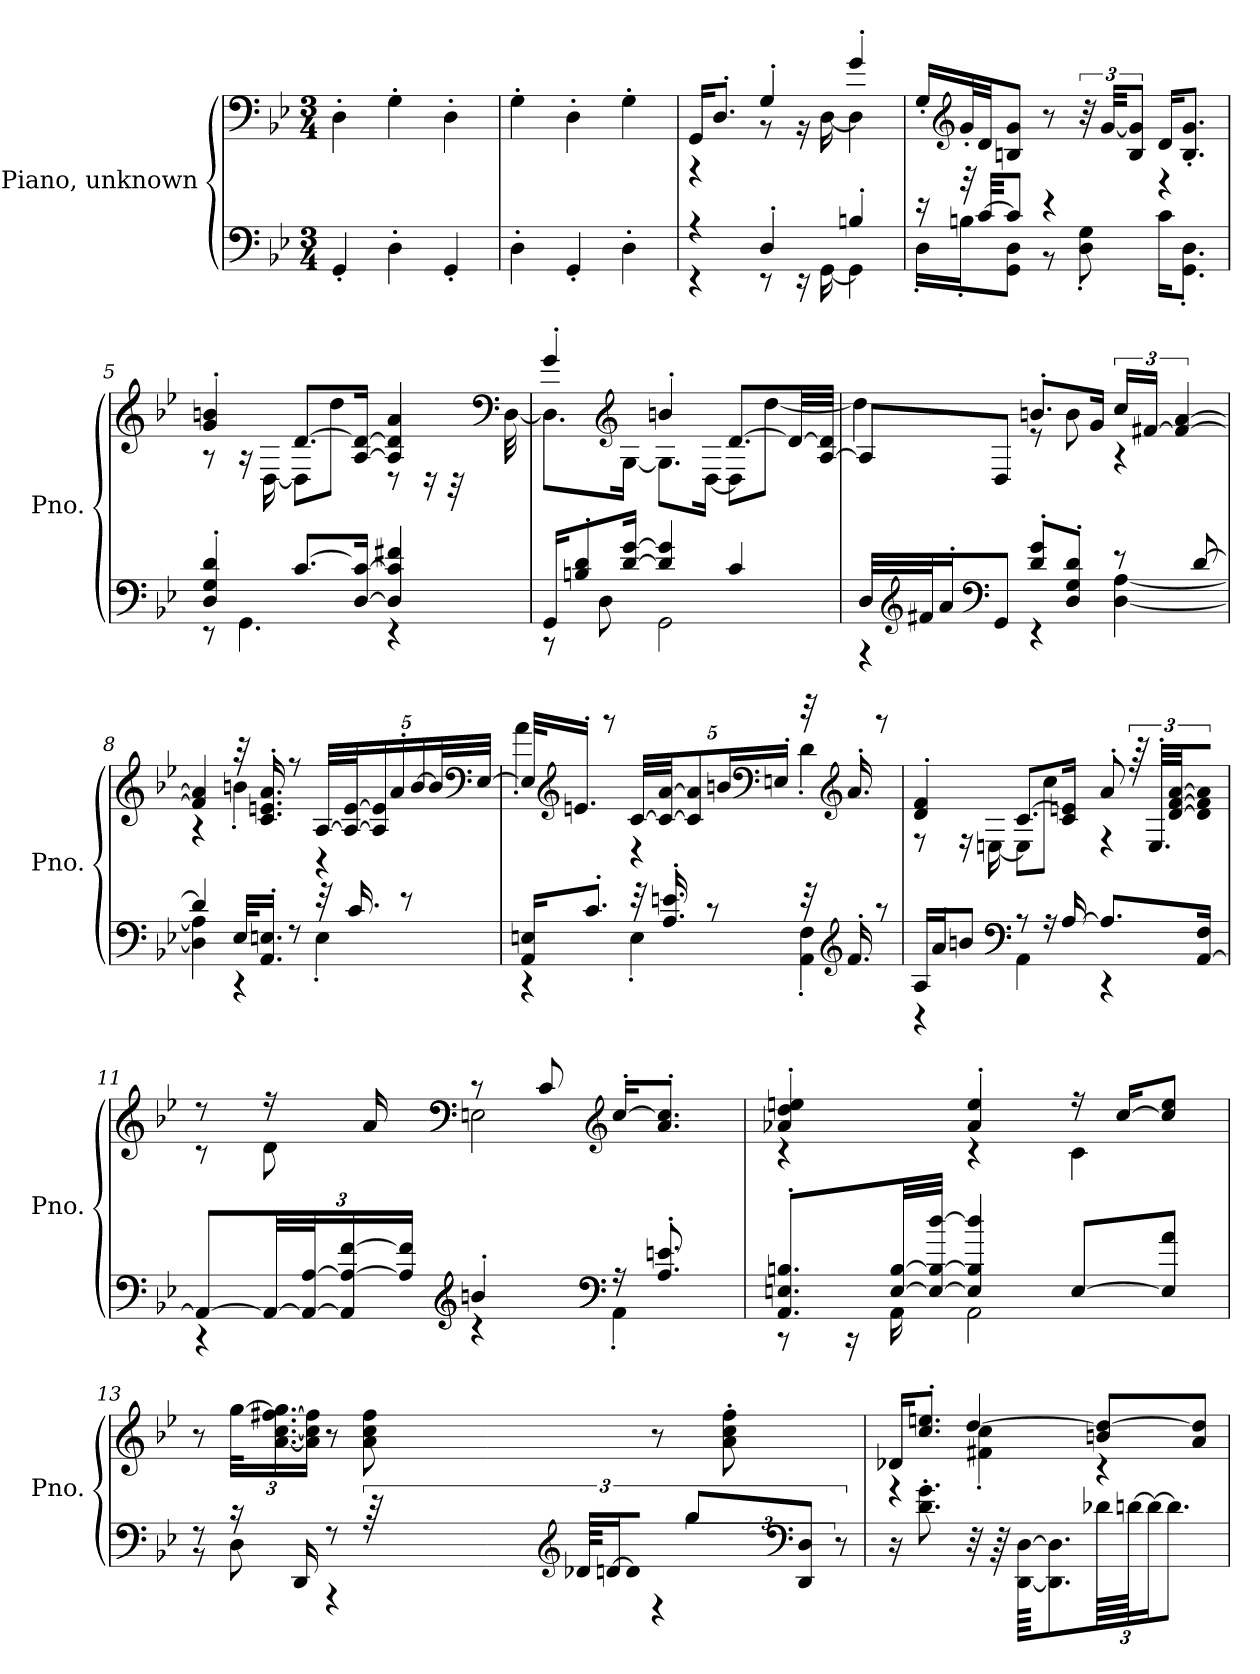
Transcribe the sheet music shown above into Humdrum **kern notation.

**kern	**kern
*part1	*part1
*staff2	*staff1
*I"Piano, unknown	*
*I'Pno.	*
*clefF4	*clefF4
*k[b-e-]	*k[b-e-]
*M3/4	*M3/4
*MM182	*MM182
=1	=1
4GG'/	4D'\
4D'\	4G'\
4GG'/	4D'\
=2	=2
4D'\	4G'\
4GG'/	4D'\
4D'\	4G'\
=3	=3
*^	*^
4r	4r	16GG/KL	4r
.	.	8.D'/J	.
4D'/	8r	4G'/	8r
.	16r	.	16r
.	[16GG\	.	[16D\
4Bn'/	4GG\]	4g'/	4D\]
*	*	*v	*v
=4	=4	=4
16r	16D'\LL	16G'/LL
*	*	*clefG2
32r	16Bn'\J	32g'/L
[32c/KKL	.	32d/JJ
8c/J]	8GG\ 8D\J	8Bn/ 8g/J
4r	8r	8r
.	8D\' 8G\'	48r
.	.	[48g/KKL
.	.	12B/ 12g/]J
4r	16c\KL	16d/KL
.	8.GG\' 8.D\'J	8.B/' 8.g/'J
!!LO:LB:g=z
=5	=5	=5
*	*	*^
4D/' 4G/' 4d/'	8r	4g/' 4bn/'	8r
.	4.GG\	.	16r
.	.	.	[16D\
[8.c/L	.	[8.d/L	8D\L]
.	.	.	8dd\J
[16D/ 16c/_Jk	.	[16A/ 16d/_Jk	.
4D/] 4c/] 4f#X/	4r	4A/] 4d/] 4a/	8r
.	.	.	16r
.	.	.	32r
*	*	*clefF4	*
.	.	.	[32D\
=6	=6	=6	=6
16GG/KL	8r	4g'/	8.D\L]
8Bn/' 8d/'	.	.	.
.	8D\	.	.
*	*	*clefG2	*
[16d/ [16g/Jk	.	.	[16G\Jk
4d/] 4g/]	2GG\	4bn'/	8.G\L]
.	.	.	[16D\Jk
4c/	.	[8.d/L	8D\L]
.	.	.	[8dd\J
.	.	32d/LL_	.
.	.	[32A/ 32d/]JJJ	.
!!LO:LB:g=z	!!
=7	=7	=7	=7
32D/LLL	4r	8A/L]	4dd\]
*clefG2	*	*	*
32f#X/J	.	.	.
16a'/J	.	.	.
*clefF4	*	*	*
8GG/J	.	8D/J	.
8d/' 8g/'L	4r	8.bn'/L	8r
8D/' 8G/' 8d/'J	.	.	8b\
.	.	16g/Jk	.
8r	[4D\ [4A\	24cc/LL	4r
.	.	[24f#X/JJ	.
.	.	6f#/_ [6a/	.
[8d/	.	.	.
=8	=8	=8	=8
4d/]	4D\] 4A\]	4f#/] 4a/]	4r
32E-/KLL	4r	32r	4bn'\
16.AA/' 16.En/'JJ	.	16.c/' 16.en/' 16.a/'	.
8r	.	8r	.
*	*	*Xbrackettup	*
32r	4E'\	[40A/LLL	4r
.	.	40A/_ [40e/J	.
16.c/	.	.	.
.	.	20A/] 20e/]	.
.	.	20a'/	.
8r	.	.	.
.	.	[20b/	.
.	.	40b/L]	.
*	*	*clefF4	*
.	.	[40E-/JJJ	.
!!LO:LB:g=z	!!
=9	=9	=9	=9
16AA/ 16En/KL	4r	32E-/KLL]	4a'\
*	*	*clefG2	*
.	.	16.en'/JJ	.
8.c'/J	.	.	.
.	.	8r	.
32r	4E'\	[40c/LLL	4r
.	.	40c/_ [40a/JJ	.
16.A/' 16.en/'	.	.	.
.	.	10c/] 10a/]	.
8r	.	.	.
.	.	20bn/L	.
*	*	*clefF4	*
.	.	20En'/JJ	.
32r	4AA\' 4F\'	32r	4d'\
*clefG2	*	*clefG2	*
16.f'/	.	16.a'/	.
8r	.	8r	.
=10	=10	=10	=10
16A/LL	4r	4d/' 4f/'	8r
16a'/J	.	.	.
8bn/J	.	.	16r
.	.	.	[16En\
*clefF4	*	*	*
8r	4AA\	[8.c/L	8E\L]
16r	.	.	8cc\J
[16A/	.	16c/] 16en/Jk	.
8.A/L]	4r	8a'/	4r
*	*	*brackettup	*
.	.	96r	.
.	.	48.E'/LLL	.
.	.	[48d/ [48f/ [48a/J	.
[16AA/ 16F/Jk	.	16d/] 16f/] 16a/]JJ	.
!!LO:LB:g=z	!!
=11	=11	=11	=11
8AA/L_	4r	8r	8r
*Xbrackettup	*	*	*
48AA/LL_	.	16r	8d\
48AA/_ [48A/J	.	.	.
24AA/] 24A/_ [24f/	.	.	.
.	.	16a/	.
24A/] 24f/]JJ	.	.	.
*clefG2	*	*clefF4	*
4bn'/	4r	8r	2En\
.	.	8c/	.
*clefF4	*	*clefG2	*
16r	4AA'\	[16cc'/KL	.
8.A/' 8.en/'	.	8.a/' 8.cc/]'J	.
=12	=12	=12	=12
8.AA/' 8.En/' 8.Bn/'L	8r	4a-X/' 4dd/' 4een/'	4r
.	16r	.	.
[32E/ [32B/LL	16AA\	.	.
32E/_ 32B/_ [32dd/JJJ	.	.	.
4E/] 4B/] 4dd/]	2AA\	4a-/' 4ee/'	4r
[8E/L	.	16r	4c\
.	.	[16cc/KL	.
8E/] 8a/J	.	8cc/] 8ee/J	.
*	*	*v	*v
!!LO:LB:g=z
=13	=13	=13
8r	8r	8r
*	*	*Xbrackettup
16r	8D\	[48gg\KLL
.	.	[24.a\ [24.cc\ [24.ff#X\ 24.gg\]
16DD/	.	.
.	.	24a\] 24cc\] 24ff#\]JJ
8r	4r	8r
*brackettup	*	*
96r	.	8a\ 8cc\ 8ff#\
*clefG2	*	*
96d-X/KKLL	.	.
[24dn/	.	.
16d/JJ]	.	.
12gg/L	4r	8r
*clefF4	*	*
12DD/ 12D/J	.	.
.	.	8a\' 8cc\' 8ff#\'
12r	.	.
*v	*v	*
=14	=14
*	*^
16r	16d-X/KL	4r
8.d\' 8.g\'	8.cc/' 8.een/'J	.
32r	[4dd/	4f#X\' 4cc\'
64r	.	.
[64DD\ [64D\KKKL	.	.
8.DD\] 8.D\]	.	.
*Xbrackettup	*	*
96d-X\LLL	8bn/ 8dd/_L	4r
[96dn\JJ	.	.
24d\J_	.	.
8.d\J]	.	.
.	8a/ 8dd/]J	.
*	*v	*v
=	=
*-	*-
